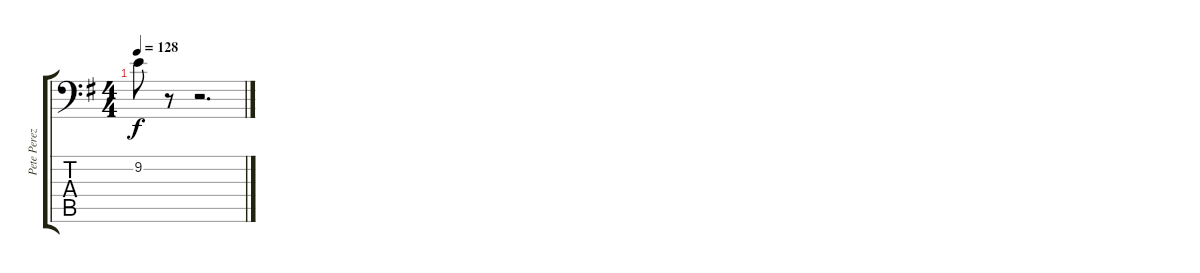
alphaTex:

\track ("Pete Perez" "Pete Perez") {instrument electricbassfinger}
\staff {score tabs}
\tuning (C3 G2 D2 A1 E1 B0) {hide}
\ts (4 4)
\tempo 128
\clef f4
\ks eminor
9.2.8{dy f} r.8 r.2{d}
